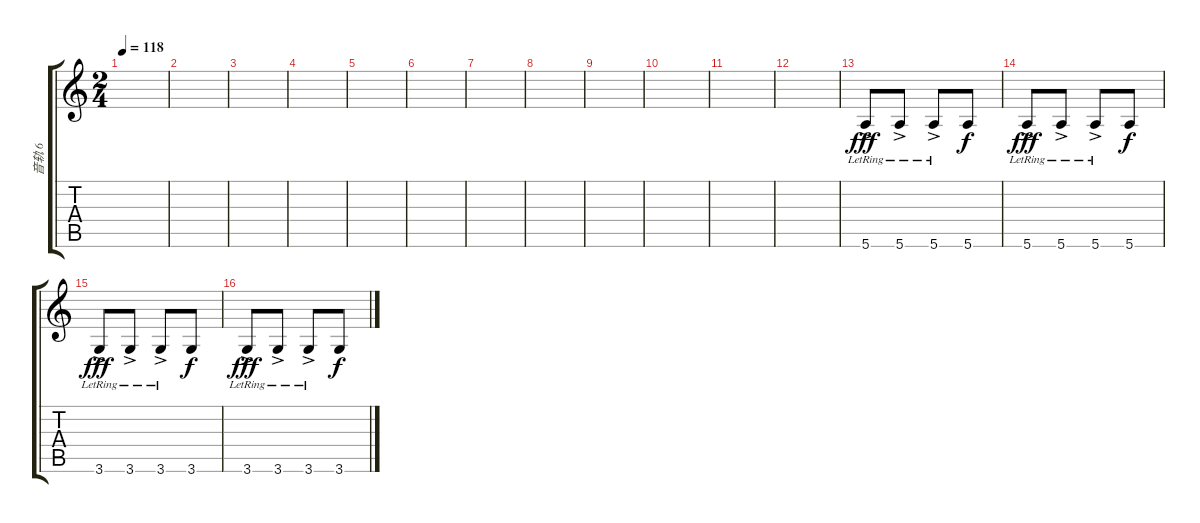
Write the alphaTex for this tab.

\track ("音轨 6" "音轨 6") {instrument electricbassfinger}
\staff {score tabs}
\tuning (E4 B3 G3 D3 A2 E2) {hide}
\ts (2 4)
\tempo 118
\clef g2
\ks c
|
|
|
|
|
|
|
|
|
|
|
|
5.6{ac lr}.8{dy fff} 5.6{ac lr}.8 5.6{ac lr}.8 5.6.8{dy f} |
5.6{ac lr}.8{dy fff} 5.6{ac lr}.8 5.6{ac lr}.8 5.6.8{dy f} |
3.6{ac lr}.8{dy fff} 3.6{ac lr}.8 3.6{ac lr}.8 3.6.8{dy f} |
3.6{ac lr}.8{dy fff} 3.6{ac lr}.8 3.6{ac lr}.8 3.6.8{dy f}
